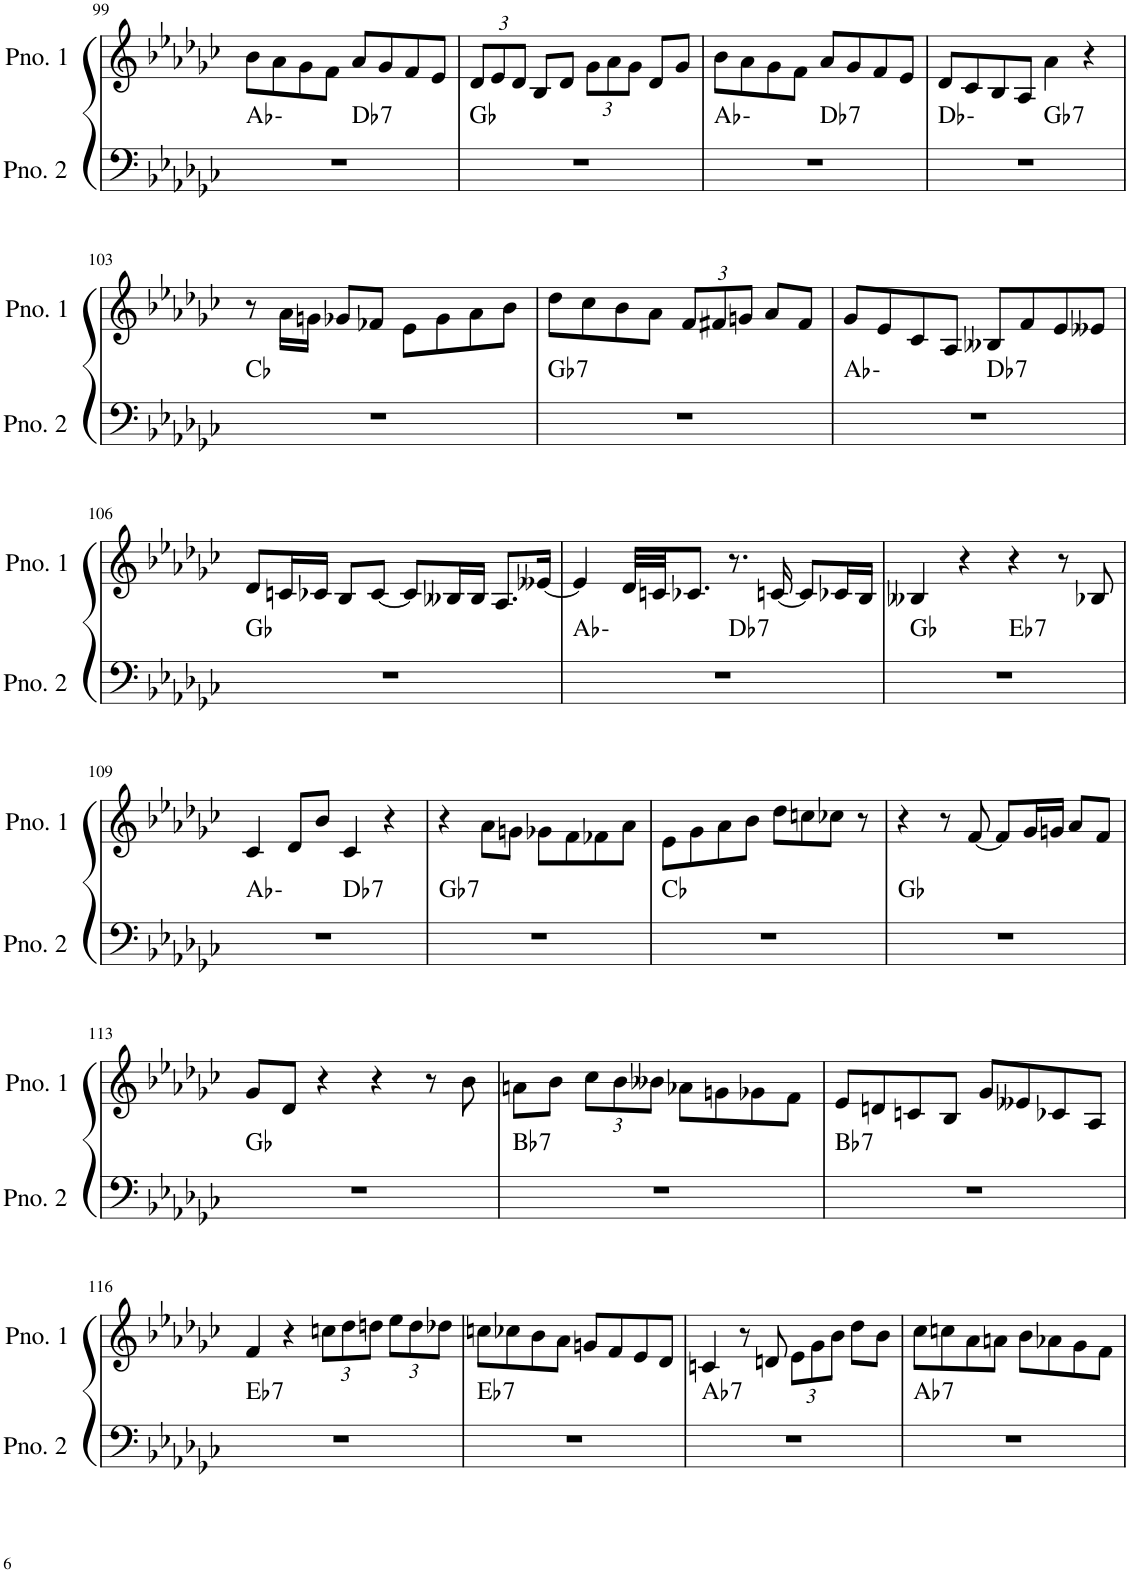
**kern	**harte	**kern
*part2	*part2	*part1
*staff2	*	*staff1
*I"ピアノ 2	*	*I"ピアノ 1
!!LO:PB:g=z
*clefF4	*	*clefG2
*k[b-e-a-d-g-c-]	*	*k[b-e-a-d-g-c-]
*M4/4	*	*M4/4
=99	=99	=99
*^	*	*
1r	2ryy	Ab:min	8b-\L
.	.	.	8a-\
.	.	.	8g-\
.	.	.	8f\J
!	!	!LO:H:kt=7	!
.	2ryy	Db:7	8a-/L
.	.	.	8g-/
.	.	.	8f/
.	.	.	8e-/J
*v	*v	*	*
=100	=100	=100
*	*	*Xbrackettup
1r	Gb:maj	12d-/L
.	.	12e-/
.	.	12d-/J
.	.	8B-/L
.	.	8d-/J
.	.	12g-\L
.	.	12a-\
.	.	12g-\J
.	.	8d-/L
.	.	8g-/J
=101	=101	=101
*^	*	*
1r	2ryy	Ab:min	8b-\L
.	.	.	8a-\
.	.	.	8g-\
.	.	.	8f\J
!	!	!LO:H:kt=7	!
.	2ryy	Db:7	8a-/L
.	.	.	8g-/
.	.	.	8f/
.	.	.	8e-/J
=102	=102	=102	=102
1r	2ryy	Db:min	8d-/L
.	.	.	8c-/
.	.	.	8B-/
.	.	.	8A-/J
!	!	!LO:H:kt=7	!
.	2ryy	Gb:7	4a-\
.	.	.	4r
*v	*v	*	*
!!LO:LB:g=z
=103	=103	=103
1r	Cb:maj	8r
.	.	16a-\LL
.	.	16gn\JJ
.	.	8g-X/L
.	.	8f-X/J
.	.	8e-\L
.	.	8g-\
.	.	8a-\
.	.	8b-\J
=104	=104	=104
!	!LO:H:kt=7	!
1r	Gb:7	8dd-\L
.	.	8cc-\
.	.	8b-\
.	.	8a-\J
.	.	12f/L
.	.	12f#X/
.	.	12gn/J
.	.	8a-/L
.	.	8f#/J
=105	=105	=105
*^	*	*
1r	2ryy	Ab:min	8g-/L
.	.	.	8e-/
.	.	.	8c-/
.	.	.	8A-/J
!	!	!LO:H:kt=7	!
.	2ryy	Db:7	8B--X/L
.	.	.	8f/
.	.	.	8e-/
.	.	.	8e--X/J
*v	*v	*	*
!!LO:LB:g=z
=106	=106	=106
1r	Gb:maj	8d-/L
.	.	16cn/L
.	.	16c-X/JJ
.	.	8B-/L
.	.	[8c-/J
.	.	8c-/L]
.	.	16B--X/L
.	.	16B--/JJ
.	.	8.A-/L
.	.	[16e--X/Jk
=107	=107	=107
*^	*	*
1r	2ryy	Ab:min	4e--/]
.	.	.	32d-/LLL
.	.	.	32cn/JJ
.	.	.	8.c-X/J
!	!	!LO:H:kt=7	!
.	2ryy	Db:7	8.r
.	.	.	[16cn/
.	.	.	8c/L]
.	.	.	16c-X/L
.	.	.	16B-/JJ
=108	=108	=108	=108
1r	2ryy	Gb:maj	4B--X/
.	.	.	4r
!	!	!LO:H:kt=7	!
.	2ryy	Eb:7	4r
.	.	.	8r
.	.	.	8B-X/
!!LO:LB:g=z
=109	=109	=109	=109
1r	2ryy	Ab:min	4c-/
.	.	.	8d-/L
.	.	.	8b-/J
!	!	!LO:H:kt=7	!
.	2ryy	Db:7	4c-/
.	.	.	4r
=110	=110	=110	=110
!	!	!LO:H:kt=7	!
*v	*v	*	*
1r	Gb:7	4r
.	.	8a-\L
.	.	8gn\J
.	.	8g-X\L
.	.	8f\
.	.	8f-X\
.	.	8a-\J
=111	=111	=111
1r	Cb:maj	8e-\L
.	.	8g-\
.	.	8a-\
.	.	8b-\J
.	.	8dd-\L
.	.	8ccn\
.	.	8cc-X\J
.	.	8r
=112	=112	=112
1r	Gb:maj	4r
.	.	8r
.	.	[8f/
.	.	8f/L]
.	.	16g-/L
.	.	16gn/JJ
.	.	8a-/L
.	.	8f/J
!!LO:LB:g=z
=113	=113	=113
1r	Gb:maj	8g-/L
.	.	8d-/J
.	.	4r
.	.	4r
.	.	8r
.	.	8b-\
=114	=114	=114
!	!LO:H:kt=7	!
1r	Bb:7	8an\L
.	.	8b-\J
.	.	12cc-\L
.	.	12b-\
.	.	12b--X\J
.	.	8a-X\L
.	.	8gn\
.	.	8g-X\
.	.	8f\J
=115	=115	=115
!	!LO:H:kt=7	!
1r	Bb:7	8e-/L
.	.	8dn/
.	.	8cn/
.	.	8B-/J
.	.	8g-/L
.	.	8e--X/
.	.	8c-X/
.	.	8A-/J
!!LO:LB:g=z
=116	=116	=116
!	!LO:H:kt=7	!
1r	Eb:7	4f/
.	.	4r
.	.	12ccn\L
.	.	12dd-\
.	.	12ddn\J
.	.	12ee-\L
.	.	12dd\
.	.	12dd-X\J
=117	=117	=117
!	!LO:H:kt=7	!
1r	Eb:7	8ccn\L
.	.	8cc-X\
.	.	8b-\
.	.	8a-\J
.	.	8gn/L
.	.	8f/
.	.	8e-/
.	.	8d-/J
=118	=118	=118
!	!LO:H:kt=7	!
1r	Ab:7	4cn/
.	.	8r
.	.	8dn/
.	.	12e-\L
.	.	12g-\
.	.	12b-\J
.	.	8dd-\L
.	.	8b-\J
=119	=119	=119
!	!LO:H:kt=7	!
1r	Ab:7	8cc-\L
.	.	8ccn\
.	.	8a-\
.	.	8an\J
.	.	8b-\L
.	.	8a-X\
.	.	8g-\
.	.	8f\J
=	=	=
*-	*-	*-
